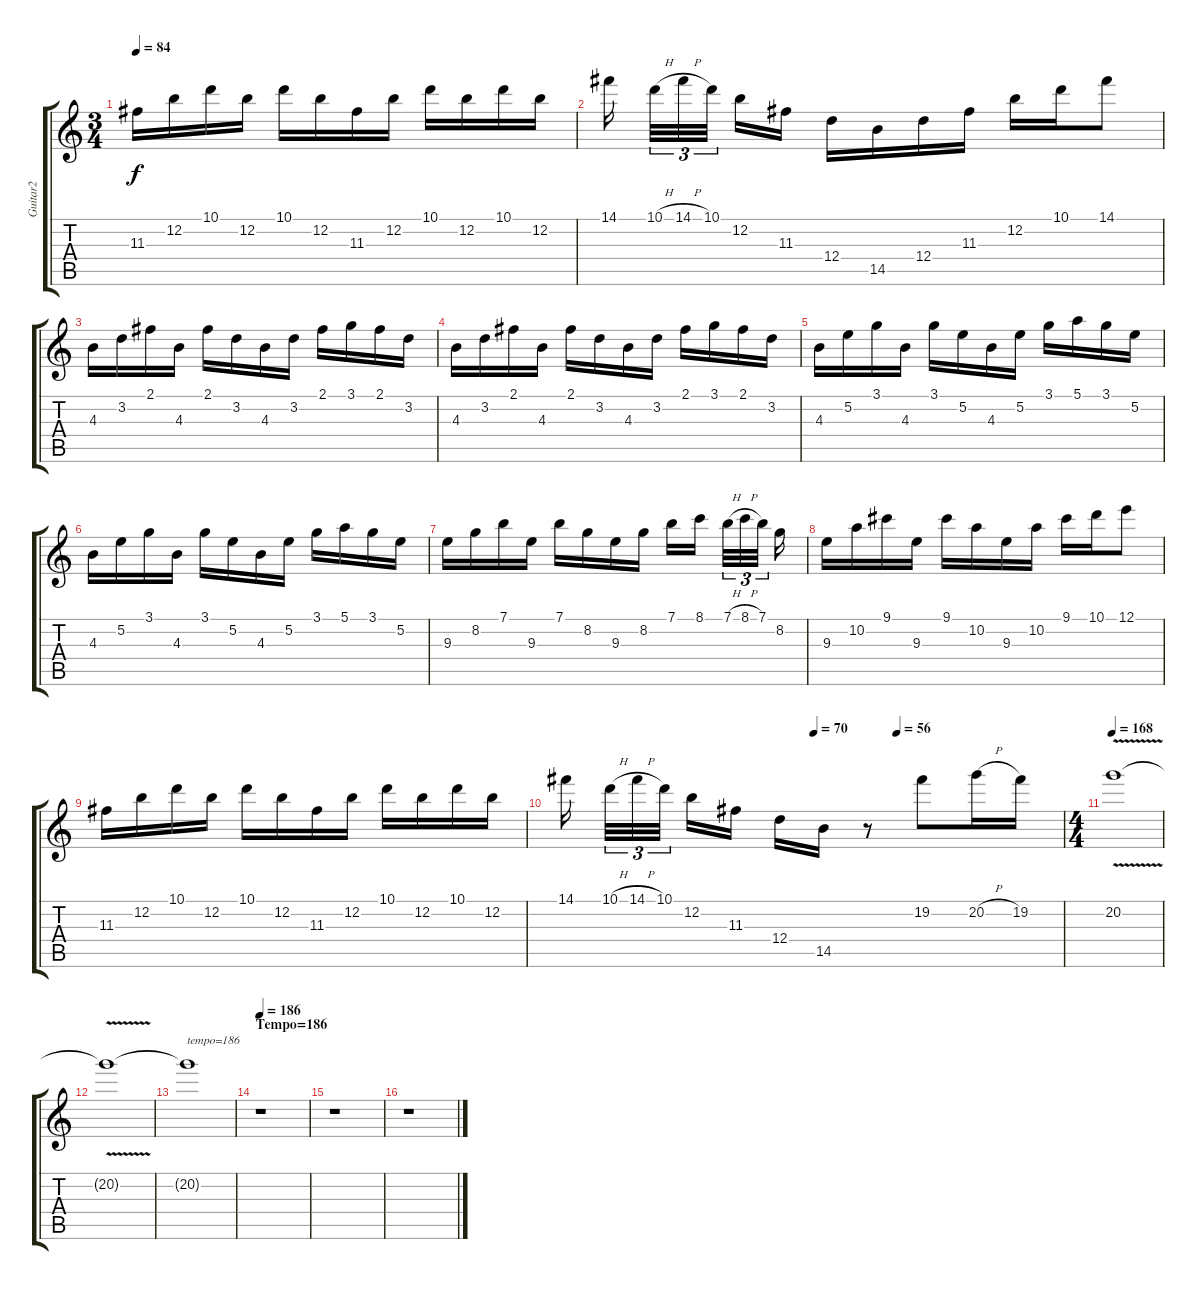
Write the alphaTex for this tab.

\track ("Guitar2" "Guitar2") {instrument distortionguitar}
\staff {score tabs}
\tuning (E4 B3 G3 D3 A2 E2) {hide}
\ts (3 4)
\tempo 84
\clef g2
\ks c
11.3.16{dy f} 12.2.16 10.1.16 12.2.16 10.1.16 12.2.16 11.3.16 12.2.16 10.1.16 12.2.16 10.1.16 12.2.16 |
14.1.16 10.1{h}.32{tu (3 2)} 14.1{h}.32{tu (3 2)} 10.1.32{tu (3 2)} 12.2.16 11.3.16 12.4.16 14.5.16 12.4.16 11.3.16 12.2.16 10.1.16 14.1.8 |
4.3.16 3.2.16 2.1.16 4.3.16 2.1.16 3.2.16 4.3.16 3.2.16 2.1.16 3.1.16 2.1.16 3.2.16 |
4.3.16 3.2.16 2.1.16 4.3.16 2.1.16 3.2.16 4.3.16 3.2.16 2.1.16 3.1.16 2.1.16 3.2.16 |
4.3.16 5.2.16 3.1.16 4.3.16 3.1.16 5.2.16 4.3.16 5.2.16 3.1.16 5.1.16 3.1.16 5.2.16 |
4.3.16 5.2.16 3.1.16 4.3.16 3.1.16 5.2.16 4.3.16 5.2.16 3.1.16 5.1.16 3.1.16 5.2.16 |
9.3.16 8.2.16 7.1.16 9.3.16 7.1.16 8.2.16 9.3.16 8.2.16 7.1.16 8.1.16 7.1{h}.32{tu (3 2)} 8.1{h}.32{tu (3 2)} 7.1.32{tu (3 2)} 8.2.16 |
9.3.16 10.2.16 9.1.16 9.3.16 9.1.16 10.2.16 9.3.16 10.2.16 9.1.16 10.1.16 12.1.8 |
11.3.16 12.2.16 10.1.16 12.2.16 10.1.16 12.2.16 11.3.16 12.2.16 10.1.16 12.2.16 10.1.16 12.2.16 |
\tempo (70 0.5)
\tempo (56 0.6666666666666666)
14.1.16 10.1{h}.32{tu (3 2)} 14.1{h}.32{tu (3 2)} 10.1.32{tu (3 2)} 12.2.16 11.3.16 12.4.16 14.5.16 r.8 19.2.8 20.2{h}.16 19.2.16 |
\ts (4 4)
\tempo 168
20.2{v}.1{volume 14} |
20.2{t}.1 |
20.2{t}.1{txt "tempo=186"} |
\section ("" "Tempo=186")
\tempo 186
r.1 |
r.1 |
r.1
